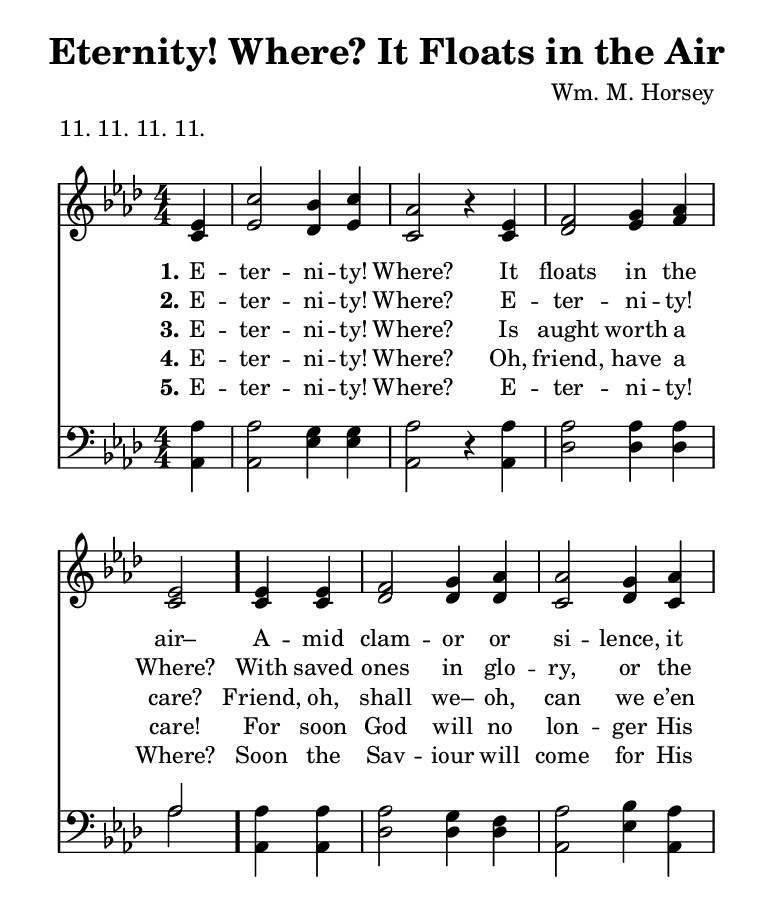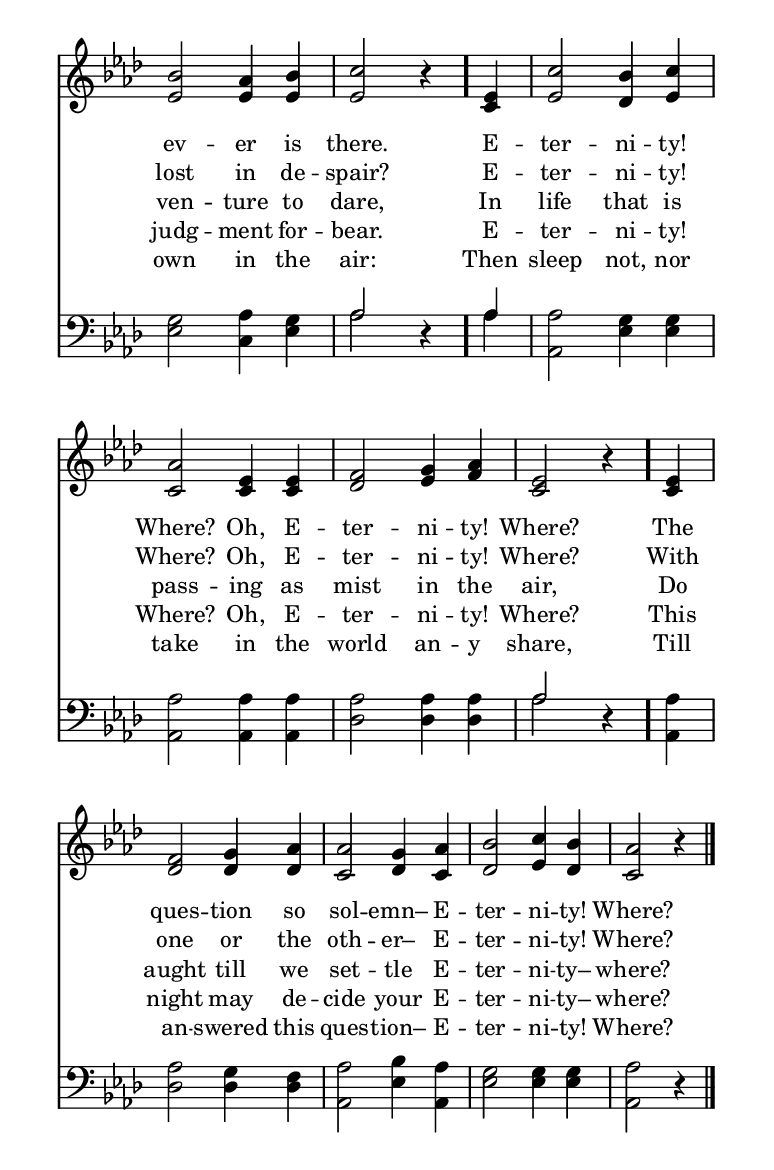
\include "common/global.ily"
\paper {
  \include "common/paper.ily"
  ragged-bottom = ##t
  system-count = #(cond (is-eogsized 3) (#t #f))
  page-count = #(cond (is-eogsized 2) (#t #f))
}

\header{
  %gospel
  hymnnumber = "51"
  title = "Eternity! Where? It Floats in the Air"
  tunename = "Eternity"
  meter = "11. 11. 11. 11."
  poet = ""
  composer = "Wm. M. Horsey"
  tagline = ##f
}

% for fermata in MIDI
ta = { \tempo 4=100 }
tb = { \tempo 4=50  }

patternAA = {    c4 | c2 c4 c4 | c2 c4 c4 | c2 c4 c4 | c2 c4 }
patternAB = { c4 c4 | c2 c4 c4 | c2 c4 c4 | c2 c4 c4 | c2 c4 }

global = {
  \include "common/overrides.ily"
  \override Staff.TimeSignature.style = #'numbered
  \time 4/4
  \override Score.MetronomeMark.transparent = ##t % hide all fermata changes too
  \ta
  \key aes \major
  \partial 4
  \autoBeamOff
}

notesSoprano = {
\global
\relative c' {

  \changePitch \patternAA { ees     | c' bes c | aes r ees   | f g aes     | ees   }
  \changePitch \patternAB { ees ees | f g aes  | aes g aes   | bes aes bes | c r   }
  \changePitch \patternAA { ees,    | c' bes c | aes ees ees | f g aes     | ees r }
  \changePitch \patternAA { ees     | f g aes  | aes g aes   | bes c bes   | aes r }

  \bar "|."

}
}

notesAlto = {
\global
\relative e' {

  \changePitch \patternAA { c   | ees des ees | c r c   | des ees f   | c     }
  \changePitch \patternAB { c c | des des des | c des c | ees ees ees | ees r }
  \changePitch \patternAA { c   | ees des ees | c c c   | des ees f   | c r   }
  \changePitch \patternAA { c   | des des des | c des c | des ees des | c     }

}
}

notesTenor = {
\global
\relative a {

  \changePitch \patternAA { aes     | aes g g | aes r aes   | aes aes aes | aes   }
  \changePitch \patternAB { aes aes | aes g f | aes bes aes | g aes g     | aes r }
  \changePitch \patternAA { aes     | aes g g | aes aes aes | aes aes aes | aes r }
  \changePitch \patternAA { aes     | aes g f | aes bes aes | g g g       | aes r }

}
}

notesBass = {
\global
\relative f, {

\changePitch \patternAA { aes      | aes ees' ees  | aes, r aes    | des des des  | aes'   }
\changePitch \patternAB { aes, aes | des des des   | aes ees' aes, | ees' c ees   | aes r  }
\changePitch \patternAA { aes      | aes, ees' ees | aes, aes aes  | des des des  | aes' r }
\changePitch \patternAA { aes,     | des des des   | aes ees' aes, | ees' ees ees | aes,   }

}
}

wordsA = \lyricmode {
\set stanza = "1."

E -- ter -- ni -- ty! Where? It floats in the air– \bar "."
A -- mid clam -- or or si -- lence, it ev -- er is there. \bar "."
E -- ter -- ni -- ty! Where? Oh, E -- ter -- ni -- ty! Where? \bar "."
The ques -- tion so sol -- emn– E -- ter -- ni -- ty! Where? \bar "."

}

wordsB = \lyricmode {
\set stanza = "2."

E -- ter -- ni -- ty! Where? E -- ter -- ni -- ty! Where?
With saved ones in glo -- ry, or the lost in de -- spair?
E -- ter -- ni -- ty! Where? Oh, E -- ter -- ni -- ty! Where?
With one or the oth -- er– E -- ter -- ni -- ty! Where?

}

wordsC = \lyricmode {
\set stanza = "3."

E -- ter -- ni -- ty! Where? Is aught worth a care?
Friend, oh, shall we– oh, can we e’en ven -- ture to dare,
In life that is pass -- ing as mist in the air,
Do aught till we set -- tle E -- ter -- ni -- ty– where?

}

wordsD = \lyricmode {
\set stanza = "4."

E -- ter -- ni -- ty! Where? Oh, friend, have a care!
For soon God will no lon -- ger His judg -- ment for -- bear.
E -- ter -- ni -- ty! Where? Oh, E -- ter -- ni -- ty! Where?
This night may de -- cide your E -- ter -- ni -- ty– where?

}

wordsE = \lyricmode {
\set stanza = "5."

E -- ter -- ni -- ty! Where? E -- ter -- ni -- ty! Where?
Soon the Sav -- iour will come for His own in the air:
Then sleep not, nor take in the world an -- y share,
Till an -- swered this ques -- tion– E -- ter -- ni -- ty! Where?

}

\score {
  \context ChoirStaff <<
    \context Staff = upper <<
      \set Staff.autoBeaming = ##f
      \set ChoirStaff.systemStartDelimiter = #'SystemStartBar
      \set ChoirStaff.printPartCombineTexts = ##f
      \partcombine #'(2 . 9) \notesSoprano \notesAlto
      \context NullVoice = sopranos { \voiceOne << \notesSoprano >> }
      \context NullVoice = altos { \voiceTwo << \notesAlto >> }
      \context Lyrics = one   \lyricsto sopranos \wordsA
      \context Lyrics = two   \lyricsto sopranos \wordsB
      \context Lyrics = three \lyricsto sopranos \wordsC
      \context Lyrics = four  \lyricsto sopranos \wordsD
      \context Lyrics = five  \lyricsto sopranos \wordsE
    >>
    \context Staff = men <<
      \set Staff.autoBeaming = ##f
      \clef bass
      \set ChoirStaff.printPartCombineTexts = ##f
      \partcombine #'(2 . 9) \notesTenor \notesBass
      \context NullVoice = tenors { \voiceOne << \notesTenor >> }
      \context NullVoice = basses { \voiceTwo << \notesBass >> }
    >>
  >>
  \layout {
    \include "common/layout.ily"
  }
  \midi{
    \include "common/midi.ily"
  }
}

\version "2.19.49"  % necessary for upgrading to future LilyPond versions.

% vi:set et ts=2 sw=2 ai nocindent syntax=lilypond:
